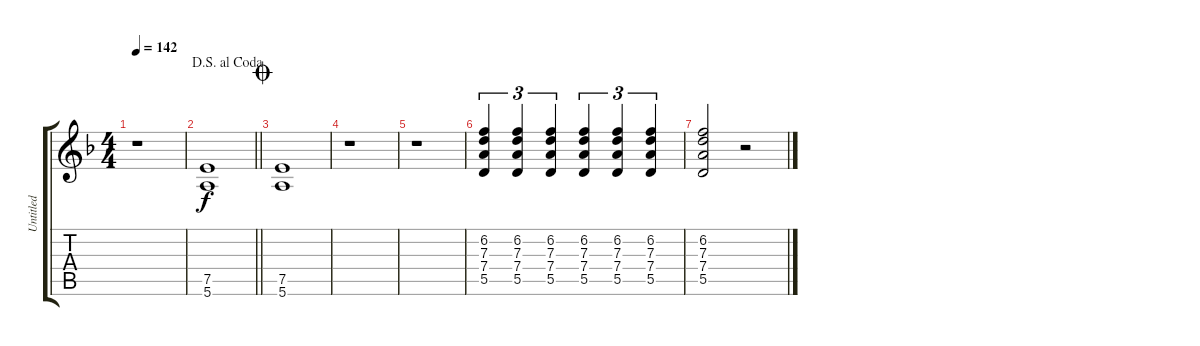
\track ("Untitled" "Untitled") {instrument distortionguitar}
\staff {score tabs}
\tuning (E4 B3 G3 D3 A2 E2) {hide}
\ts (4 4)
\tempo 142
\clef g2
\ks f
r.1{dy f} |
\jump dalsegnoalcoda
\barLineRight lightlight
(7.5 5.6).1 |
\jump coda
(7.5 5.6).1 |
r.1 |
r.1 |
(6.2 7.3 7.4 5.5).4{tu (3 2)} (6.2 7.3 7.4 5.5).4{tu (3 2)} (6.2 7.3 7.4 5.5).4{tu (3 2)} (6.2 7.3 7.4 5.5).4{tu (3 2)} (6.2 7.3 7.4 5.5).4{tu (3 2)} (6.2 7.3 7.4 5.5).4{tu (3 2)} |
(6.2 7.3 7.4 5.5).2 r.2
